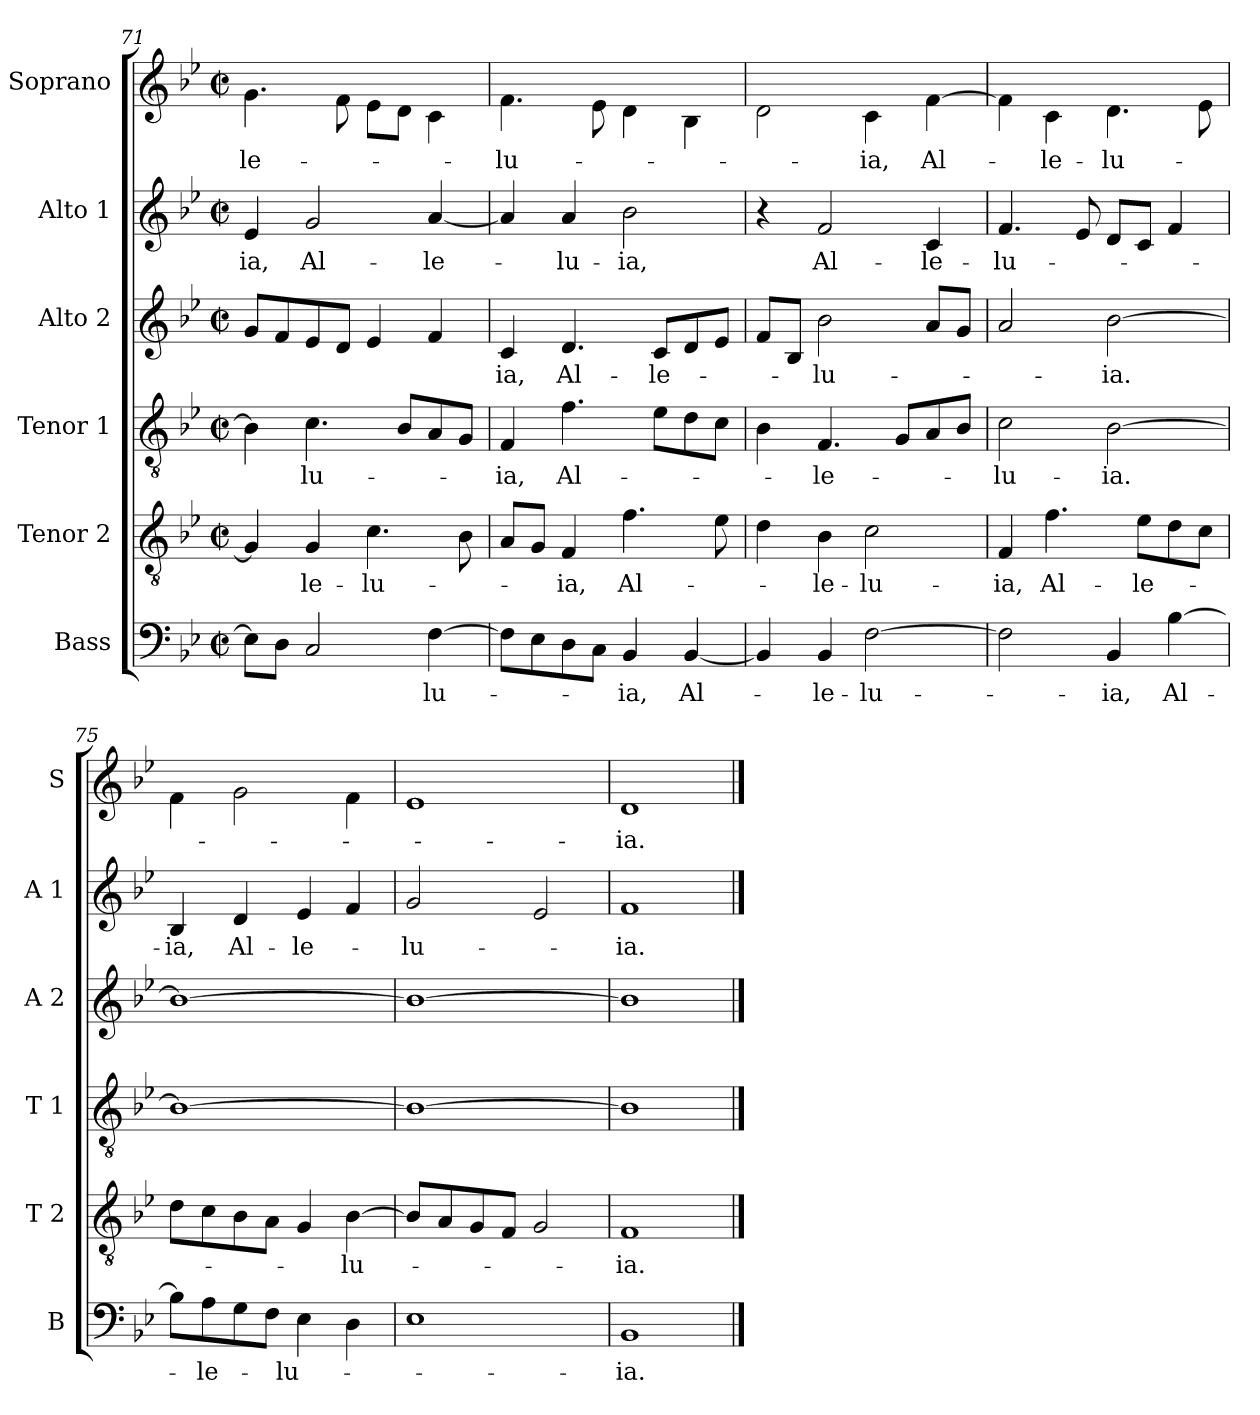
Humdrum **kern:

**kern	**text	**kern	**text	**kern	**text	**kern	**text	**kern	**text	**kern	**text
*part6	*part6	*part5	*part5	*part4	*part4	*part3	*part3	*part2	*part2	*part1	*part1
*staff6	*staff6	*staff5	*staff5	*staff4	*staff4	*staff3	*staff3	*staff2	*staff2	*staff1	*staff1
*I"Bass	*	*I"Tenor 2	*	*I"Tenor 1	*	*I"Alto 2	*	*I"Alto 1	*	*I"Soprano	*
*I'B	*	*I'T 2	*	*I'T 1	*	*I'A 2	*	*I'A 1	*	*I'S	*
*clefF4	*	*clefGv2	*	*clefGv2	*	*clefG2	*	*clefG2	*	*clefG2	*
*	*	*	*	*	*	*	*	*	*	*ITrd-7c-12	*
*k[b-e-]	*	*k[b-e-]	*	*k[b-e-]	*	*k[b-e-]	*	*k[b-e-]	*	*k[b-e-]	*
*B-:	*	*B-:	*	*B-:	*	*B-:	*	*B-:	*	*B-:	*
*M2/2	*	*M2/2	*	*M2/2	*	*M2/2	*	*M2/2	*	*M2/2	*
*met(c|)	*	*met(c|)	*	*met(c|)	*	*met(c|)	*	*met(c|)	*	*met(c|)	*
=71	=71	=71	=71	=71	=71	=71	=71	=71	=71	=71	=71
8E-\L]	.	4G/]	.	4B-\]	.	8g/L	.	4e-/	-ia,	4.gg\	-le-
8D\J	.	.	.	.	.	8f/	.	.	.	.	.
2C/	.	4G/	-le-	4.c\	-lu-	8e-/	.	2g/	Al-	.	.
.	.	.	.	.	.	8d/J	.	.	.	8ff\	.
.	.	4.c\	-lu-	.	.	4e-/	.	.	.	8ee-\L	.
.	.	.	.	8B-/L	.	.	.	.	.	8dd\J	.
[4F\	-lu-	.	.	8A/	.	4f/	.	[4a/	-le-	4cc\	.
.	.	8B-\	.	8G/J	.	.	.	.	.	.	.
=72	=72	=72	=72	=72	=72	=72	=72	=72	=72	=72	=72
8F\L]	.	8A/L	.	4F/	-ia,	4c/	-ia,	4a/]	.	4.ff\	-lu-
8E-\	.	8G/J	.	.	.	.	.	.	.	.	.
8D\	.	4F/	-ia,	4.f\	Al-	4.d/	Al-	4a/	-lu-	.	.
8C\J	.	.	.	.	.	.	.	.	.	8ee-\	.
4BB-/	-ia,	4.f\	Al-	.	.	.	.	2b-\	-ia,	4dd\	.
.	.	.	.	8e-\L	.	8c/L	-le-	.	.	.	.
[4BB-/	Al-	.	.	8d\	.	8d/	.	.	.	4b-\	.
.	.	8e-\	.	8c\J	.	8e-/J	.	.	.	.	.
=73	=73	=73	=73	=73	=73	=73	=73	=73	=73	=73	=73
4BB-/]	.	4d\	.	4B-\	.	8f/L	.	4r	.	2dd\	.
.	.	.	.	.	.	8B-/J	.	.	.	.	.
4BB-/	-le-	4B-\	-le-	4.F/	-le-	2b-\	-lu-	2f/	Al-	.	.
[2F\	-lu-	2c\	-lu-	.	.	.	.	.	.	4cc\	-ia,
.	.	.	.	8G/L	.	.	.	.	.	.	.
.	.	.	.	8A/	.	8a/L	.	4c/	-le-	[4ff\	Al-
.	.	.	.	8B-/J	.	8g/J	.	.	.	.	.
!!LO:PB:g=z
=74	=74	=74	=74	=74	=74	=74	=74	=74	=74	=74	=74
2F\]	.	4F/	-ia,	2c\	-lu-	2a/	.	4.f/	-lu-	4ff\]	.
.	.	4.f\	Al-	.	.	.	.	.	.	4cc\	-le-
.	.	.	.	.	.	.	.	8e-/	.	.	.
4BB-/	-ia,	.	.	[2B-\	-ia.	[2b-\	-ia.	8d/L	.	4.dd\	-lu-
.	.	8e-\L	-le-	.	.	.	.	8c/J	.	.	.
[4B-\	Al-	8d\	.	.	.	.	.	4f/	.	.	.
.	.	8c\J	.	.	.	.	.	.	.	8ee-\	.
=75	=75	=75	=75	=75	=75	=75	=75	=75	=75	=75	=75
8B-\L]	.	8d\L	.	1B-_	.	1b-_	.	4B-/	-ia,	4ff\	.
8A\	-le-	8c\	.	.	.	.	.	.	.	.	.
8G\	.	8B-\	.	.	.	.	.	4d/	Al-	2gg\	.
8F\J	.	8A\J	.	.	.	.	.	.	.	.	.
4E-\	-lu-	4G/	.	.	.	.	.	4e-/	-le-	.	.
4D\	.	[4B-\	-lu-	.	.	.	.	4f/	.	4ff\	.
=76	=76	=76	=76	=76	=76	=76	=76	=76	=76	=76	=76
1E-	.	8B-/L]	.	1B-_	.	1b-_	.	2g/	-lu-	1ee-	.
.	.	8A/	.	.	.	.	.	.	.	.	.
.	.	8G/	.	.	.	.	.	.	.	.	.
.	.	8F/J	.	.	.	.	.	.	.	.	.
.	.	2G/	.	.	.	.	.	2e-/	.	.	.
=77	=77	=77	=77	=77	=77	=77	=77	=77	=77	=77	=77
1BB-	-ia.	1F	-ia.	1B-]	.	1b-]	.	1f	-ia.	1dd	-ia.
==	==	==	==	==	==	==	==	==	==	==	==
*-	*-	*-	*-	*-	*-	*-	*-	*-	*-	*-	*-
